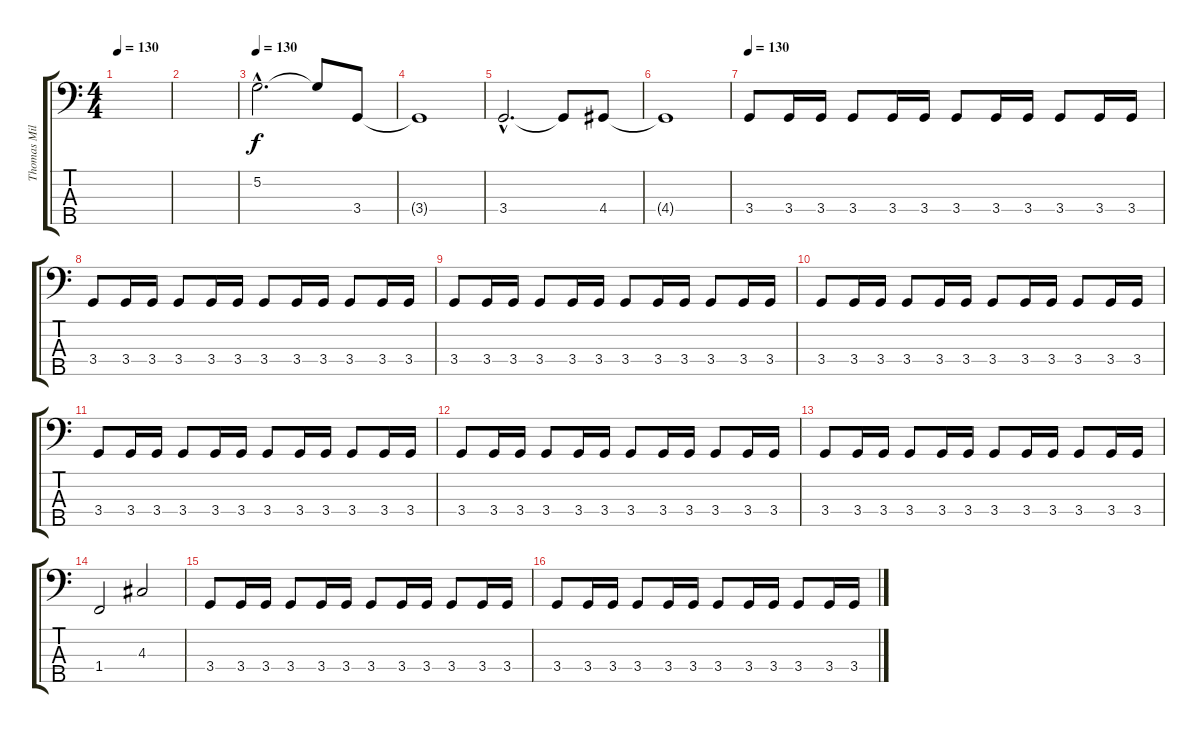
\track ("Thomas Miller - Basse" "Thomas Mil") {instrument electricbasspick}
\staff {score tabs}
\tuning (G2 D2 A1 E1 B0) {hide}
\ts (4 4)
\tempo 130
\clef f4
\ks c
|
|
\tempo 130
5.2{hac}.2{d volume 14} 5.2{t}.8 3.4.8 |
3.4{t}.1 |
3.4{hac}.2{d} 3.4{t}.8 4.4.8 |
4.4{t}.1 |
\tempo 130
3.4.8 3.4.16 3.4.16 3.4.8 3.4.16 3.4.16 3.4.8 3.4.16 3.4.16 3.4.8 3.4.16 3.4.16 |
3.4.8 3.4.16 3.4.16 3.4.8 3.4.16 3.4.16 3.4.8 3.4.16 3.4.16 3.4.8 3.4.16 3.4.16 |
3.4.8 3.4.16 3.4.16 3.4.8 3.4.16 3.4.16 3.4.8 3.4.16 3.4.16 3.4.8 3.4.16 3.4.16 |
3.4.8 3.4.16 3.4.16 3.4.8 3.4.16 3.4.16 3.4.8 3.4.16 3.4.16 3.4.8 3.4.16 3.4.16 |
3.4.8 3.4.16 3.4.16 3.4.8 3.4.16 3.4.16 3.4.8 3.4.16 3.4.16 3.4.8 3.4.16 3.4.16 |
3.4.8 3.4.16 3.4.16 3.4.8 3.4.16 3.4.16 3.4.8 3.4.16 3.4.16 3.4.8 3.4.16 3.4.16 |
3.4.8 3.4.16 3.4.16 3.4.8 3.4.16 3.4.16 3.4.8 3.4.16 3.4.16 3.4.8 3.4.16 3.4.16 |
1.4.2 4.3.2 |
3.4.8 3.4.16 3.4.16 3.4.8 3.4.16 3.4.16 3.4.8 3.4.16 3.4.16 3.4.8 3.4.16 3.4.16 |
3.4.8 3.4.16 3.4.16 3.4.8 3.4.16 3.4.16 3.4.8 3.4.16 3.4.16 3.4.8 3.4.16 3.4.16
